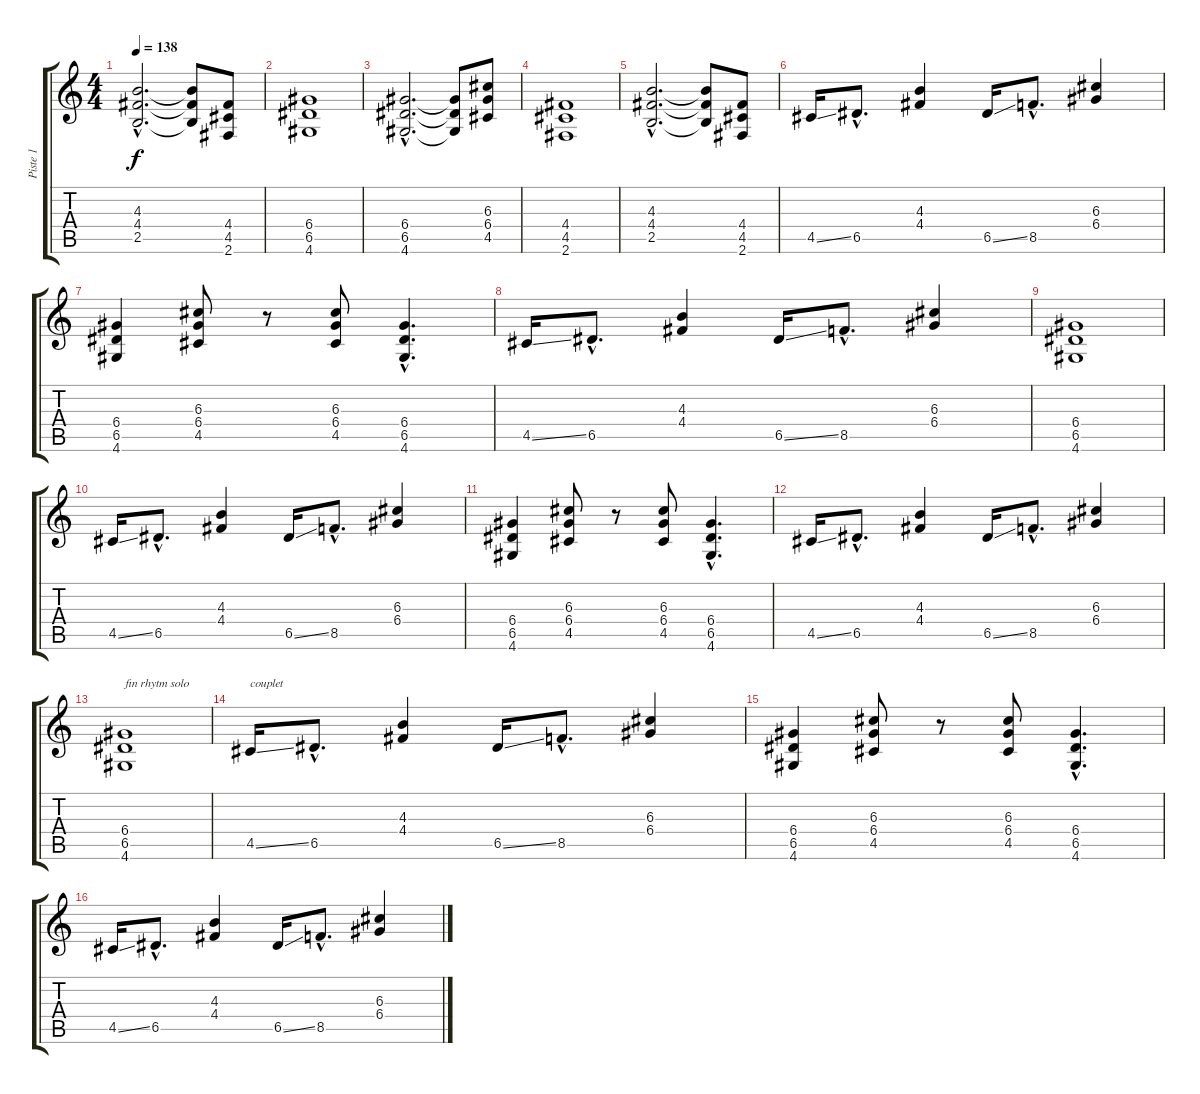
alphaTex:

\track ("Piste 1" "Piste 1") {instrument overdrivenguitar}
\staff {score tabs}
\tuning (E4 B3 G3 D3 A2 E2) {hide}
\ts (4 4)
\tempo 138
\clef g2
\ks c
(4.3{hac} 4.4{hac} 2.5{hac}).2{d dy f} (4.3{t} 4.4{t} 2.5{t}).8 (4.4 4.5 2.6).8 |
(6.4 6.5 4.6).1 |
(6.4{hac} 6.5{hac} 4.6{hac}).2{d} (6.4{t} 6.5{t} 4.6{t}).8 (6.3 6.4 4.5).8 |
(4.4 4.5 2.6).1 |
(4.3{hac} 4.4{hac} 2.5{hac}).2{d} (4.3{t} 4.4{t} 2.5{t}).8 (4.4 4.5 2.6).8 |
4.5{ss}.16 6.5{hac}.8{d} (4.3 4.4).4 6.5{ss}.16 8.5{hac}.8{d} (6.3 6.4).4 |
(6.4 6.5 4.6).4 (6.3 6.4 4.5).8 r.8 (6.3 6.4 4.5).8 (6.4{hac} 6.5{hac} 4.6{hac}).4{d} |
4.5{ss}.16 6.5{hac}.8{d} (4.3 4.4).4 6.5{ss}.16 8.5{hac}.8{d} (6.3 6.4).4 |
(6.4 6.5 4.6).1 |
4.5{ss}.16 6.5{hac}.8{d} (4.3 4.4).4 6.5{ss}.16 8.5{hac}.8{d} (6.3 6.4).4 |
(6.4 6.5 4.6).4 (6.3 6.4 4.5).8 r.8 (6.3 6.4 4.5).8 (6.4{hac} 6.5{hac} 4.6{hac}).4{d} |
4.5{ss}.16 6.5{hac}.8{d} (4.3 4.4).4 6.5{ss}.16 8.5{hac}.8{d} (6.3 6.4).4 |
(6.4 6.5 4.6).1{txt "fin rhytm solo"} |
4.5{ss}.16{txt "couplet"} 6.5{hac}.8{d} (4.3 4.4).4 6.5{ss}.16 8.5{hac}.8{d} (6.3 6.4).4 |
(6.4 6.5 4.6).4 (6.3 6.4 4.5).8 r.8 (6.3 6.4 4.5).8 (6.4{hac} 6.5{hac} 4.6{hac}).4{d} |
4.5{ss}.16 6.5{hac}.8{d} (4.3 4.4).4 6.5{ss}.16 8.5{hac}.8{d} (6.3 6.4).4
